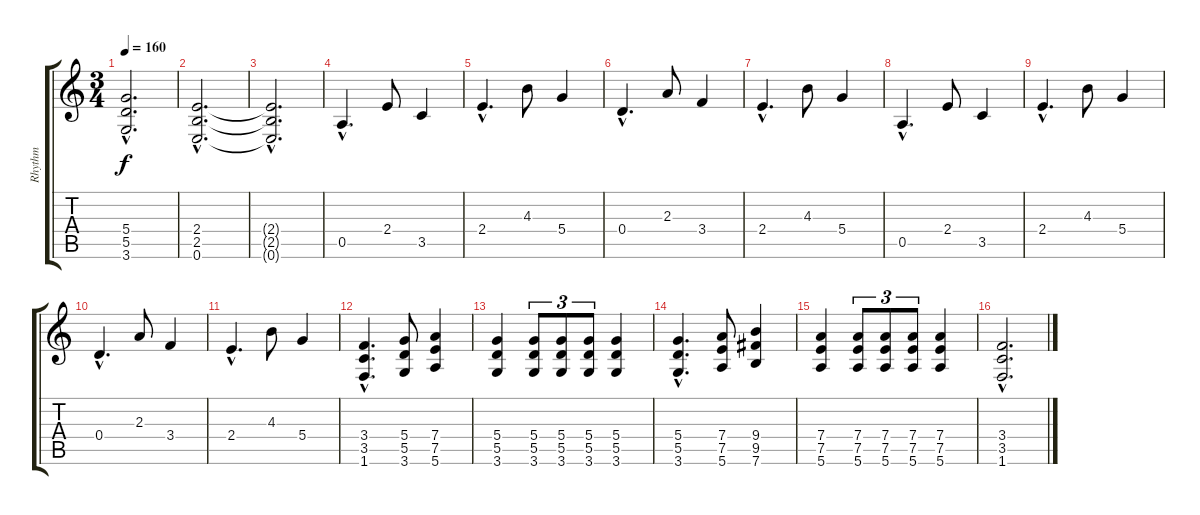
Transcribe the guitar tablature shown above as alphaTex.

\track ("Rhythm" "Rhythm") {instrument distortionguitar}
\staff {score tabs}
\tuning (E4 B3 G3 D3 A2 E2) {hide}
\ts (3 4)
\tempo 160
\clef g2
\ks c
(5.4{hac t} 5.5{hac t} 3.6{hac t}).2{d dy f} |
(2.4{hac} 2.5{hac} 0.6{hac}).2{d} |
(2.4{hac t} 2.5{hac t} 0.6{hac t}).2{d} |
0.5{hac}.4{d} 2.4.8 3.5.4 |
2.4{hac}.4{d} 4.3.8 5.4.4 |
0.4{hac}.4{d} 2.3.8 3.4.4 |
2.4{hac}.4{d} 4.3.8 5.4.4 |
0.5{hac}.4{d} 2.4.8 3.5.4 |
2.4{hac}.4{d} 4.3.8 5.4.4 |
0.4{hac}.4{d} 2.3.8 3.4.4 |
2.4{hac}.4{d} 4.3.8 5.4.4 |
(3.4{hac} 3.5{hac} 1.6{hac}).4{d} (5.4 5.5 3.6).8 (7.4 7.5 5.6).4 |
(5.4 5.5 3.6).4 (5.4 5.5 3.6).8{tu (3 2)} (5.4 5.5 3.6).8{tu (3 2)} (5.4 5.5 3.6).8{tu (3 2)} (5.4 5.5 3.6).4 |
(5.4{hac} 5.5{hac} 3.6{hac}).4{d} (7.4 7.5 5.6).8 (9.4 9.5 7.6).4 |
(7.4 7.5 5.6).4 (7.4 7.5 5.6).8{tu (3 2)} (7.4 7.5 5.6).8{tu (3 2)} (7.4 7.5 5.6).8{tu (3 2)} (7.4 7.5 5.6).4 |
(3.4{hac} 3.5{hac} 1.6{hac}).2{d}
